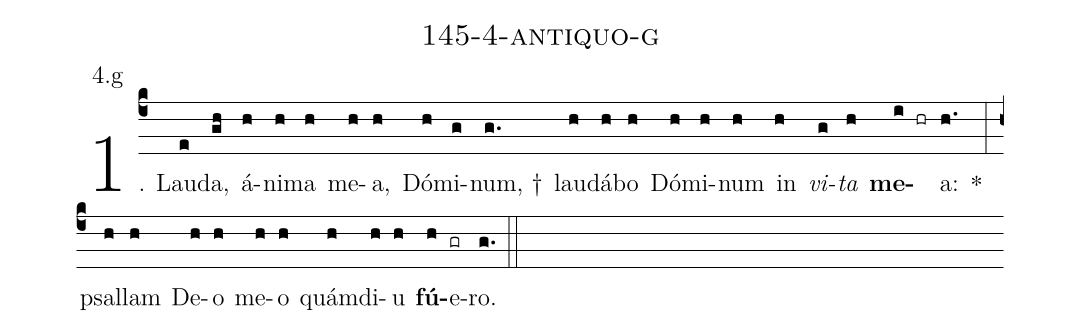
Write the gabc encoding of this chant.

name: 145-4-antiquo-g;
annotation: 4.g;
%%
(c4)1. Lau(e)da,(gh) á(h)ni(h)ma(h) me(h)a,(h) Dó(h)mi(g)num, †(g.) lau(h)dá(h)bo(h) Dó(h)mi(h)num(h) in(h) <i>vi</i>(g)<i>ta</i>(h) <b>me</b>(i hr)a:(h.) *(:) psal(h)lam(h) De(h)o(h) me(h)o(h) quám(h)di(h)u(h) <b>fú</b>(h)e(gr)ro.(g.) (::)
